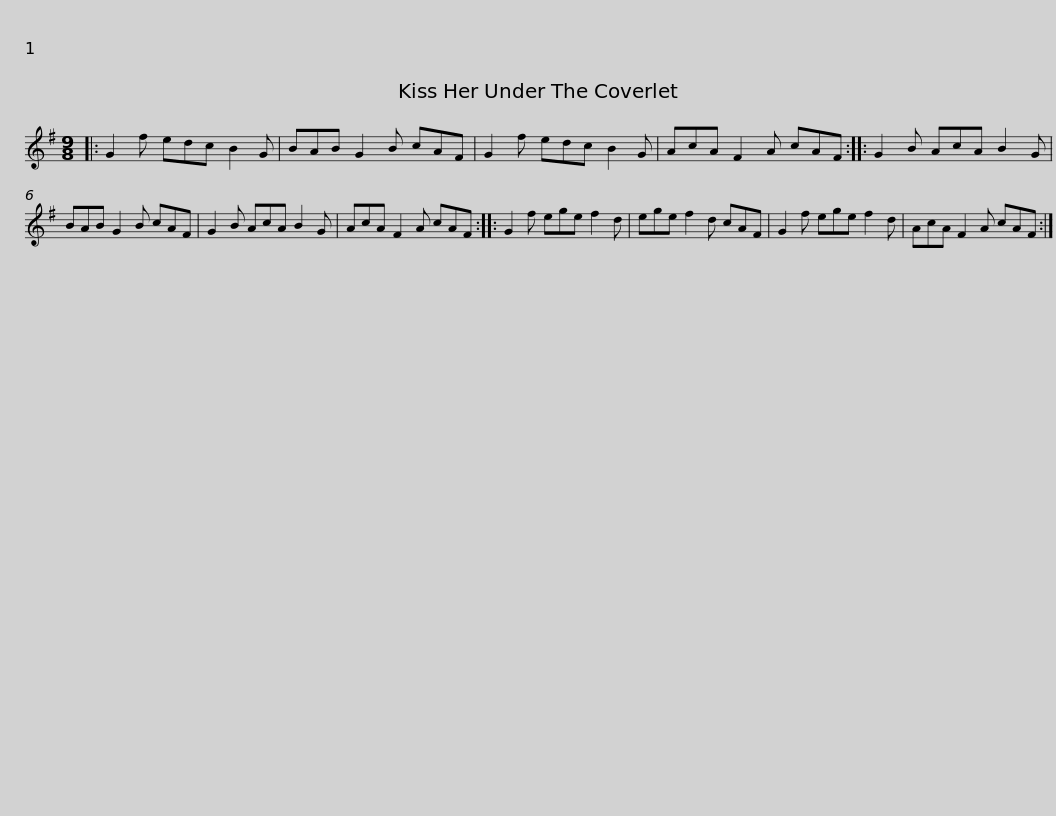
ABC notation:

X:1
L:1/8
M:9/8
I:linebreak $
K:G
V:1 treble
V:1
|: G2 f edc B2 G | BAB G2 B cAF | G2 f edc B2 G | AcA F2 A cAF :: G2 B AcA B2 G |$ %5
 BAB G2 B cAF | G2 B AcA B2 G | AcA F2 A cAF :: G2 f ege f2 d | ege f2 d cAF |$ %10
 G2 f ege f2 d | AcA F2 A cAF :| %12
